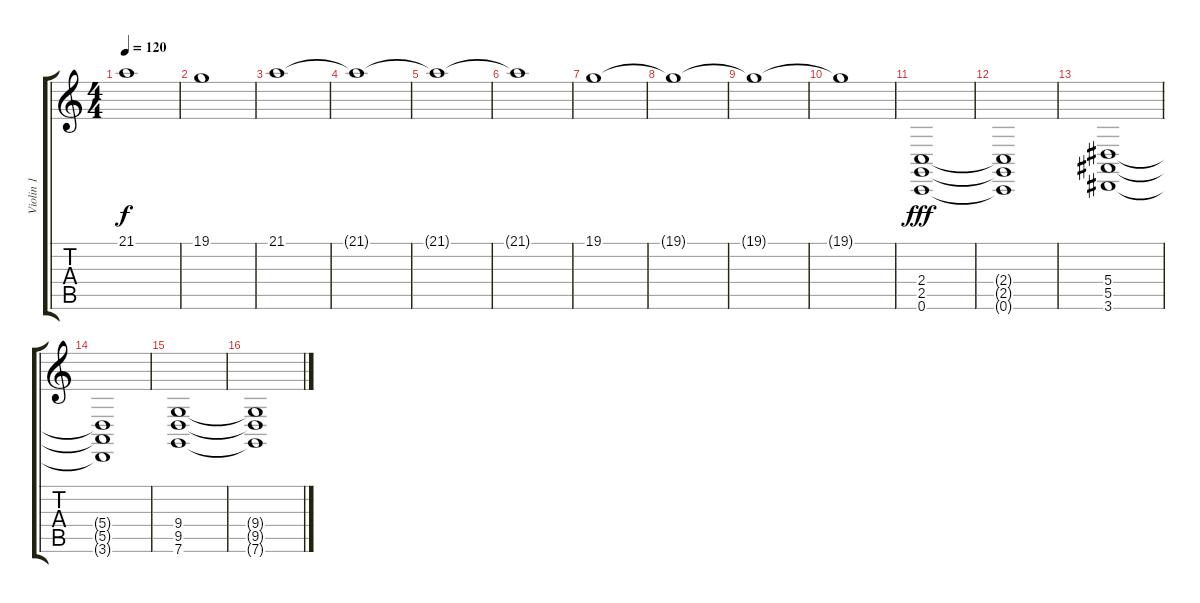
\track ("Violin 1" "Violin 1") {instrument stringensemble2}
\staff {score tabs}
\tuning (C4 G3 Eb3 Bb2 F2 C2) {hide}
\ts (4 4)
\tempo 120
\clef g2
\ks c
21.1.1{dy f} |
19.1.1 |
21.1.1 |
21.1{t}.1 |
21.1{t}.1 |
21.1{t}.1 |
19.1.1 |
19.1{t}.1 |
19.1{t}.1 |
19.1{t}.1 |
(2.4 2.5 0.6).1{dy fff} |
(2.4{t} 2.5{t} 0.6{t}).1 |
(5.4 5.5 3.6).1 |
(5.4{t} 5.5{t} 3.6{t}).1 |
(9.4 9.5 7.6).1 |
(9.4{t} 9.5{t} 7.6{t}).1
